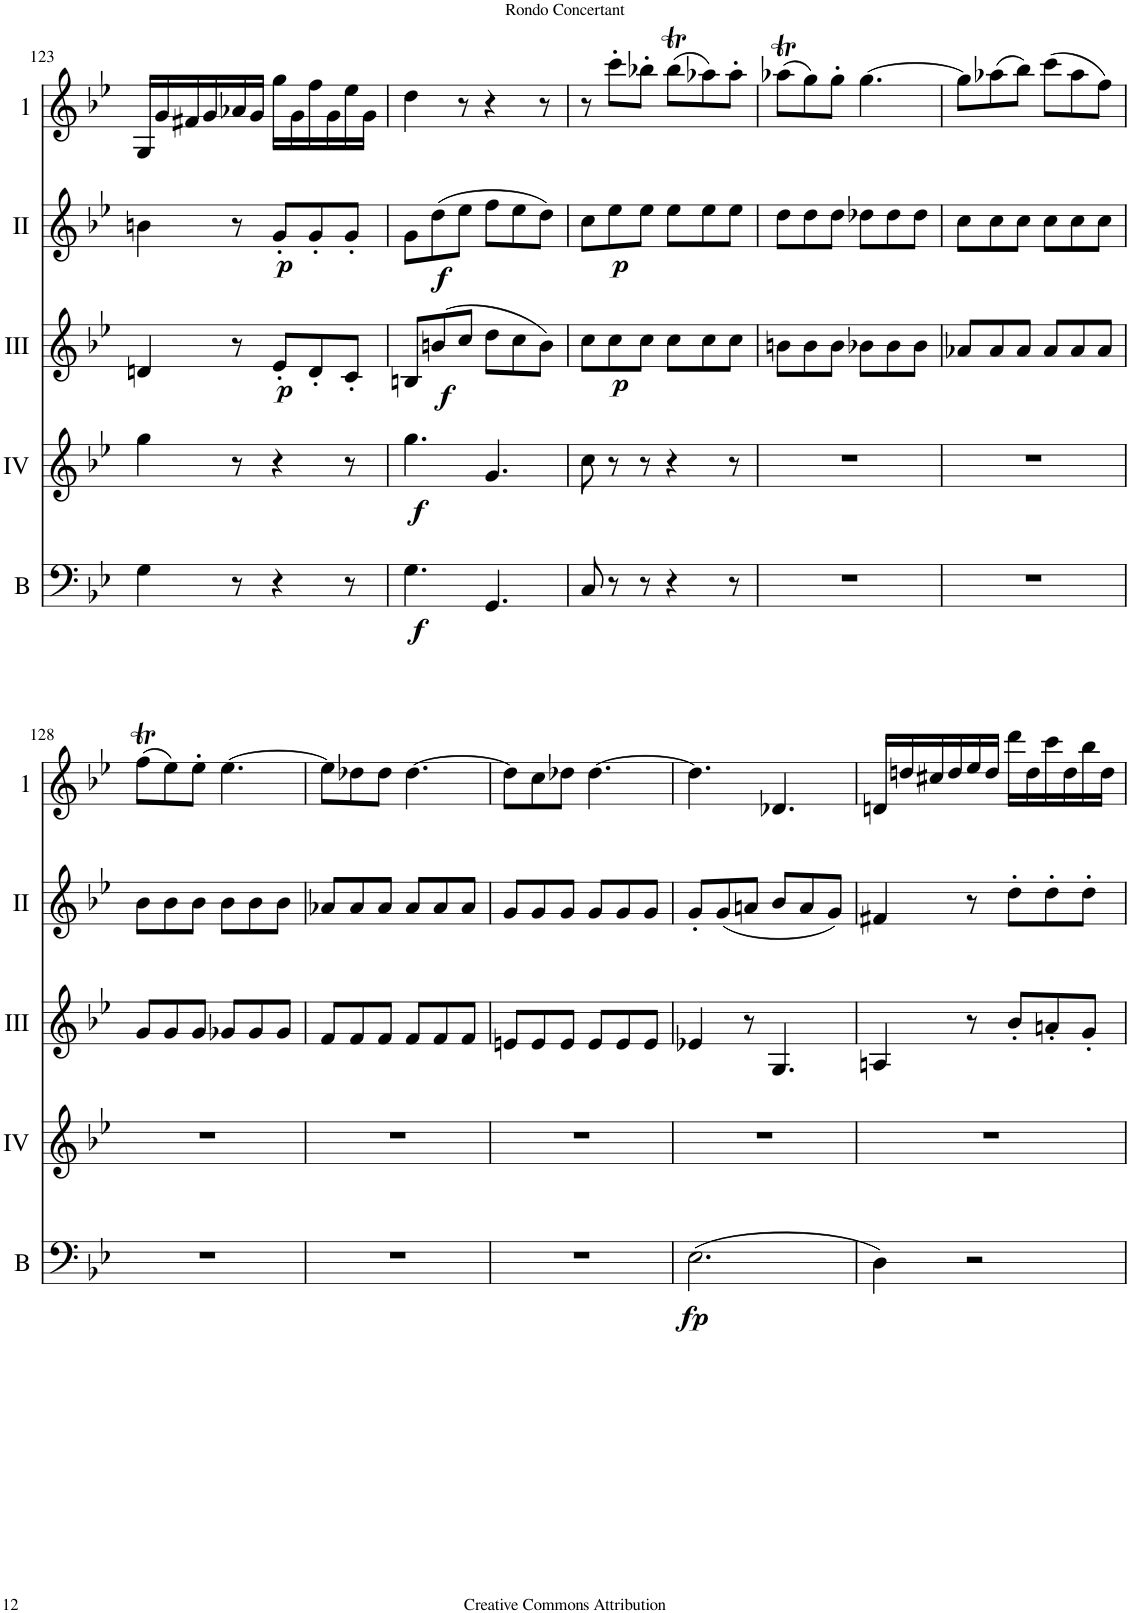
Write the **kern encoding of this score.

**kern	**dynam	**kern	**dynam	**kern	**dynam	**kern	**dynam	**kern
*part5	*part5	*part4	*part4	*part3	*part3	*part2	*part2	*part1
*staff5	*staff5	*staff4	*staff4	*staff3	*staff3	*staff2	*staff2	*staff1
*I"Basson	*	*I"Acc. 4	*	*I"Acc. 3	*	*I"Acc. 2	*	*I"Acc. 1
*I'B	*	*	*	*	*	*	*	*
!!LO:PB:g=z
*clefF4	*	*clefG2	*	*clefG2	*	*clefG2	*	*clefG2
*Trd7c12	*	*Trd7c12	*	*	*	*	*	*
*k[b-e-]	*	*k[b-e-]	*	*k[b-e-]	*	*k[b-e-]	*	*k[b-e-]
*M6/8	*	*M6/8	*	*M6/8	*	*M6/8	*	*M6/8
=123	=123	=123	=123	=123	=123	=123	=123	=123
4G\	.	4gg\	.	4dn/	.	4bn\	.	16G/LL
.	.	.	.	.	.	.	.	16g/
.	.	.	.	.	.	.	.	16f#X/
.	.	.	.	.	.	.	.	16g/
8r	.	8r	.	8r	.	8r	.	16a-X/
.	.	.	.	.	.	.	.	16g/JJ
!	!	!	!	!	!LO:DY:b	!	!LO:DY:b	!
4r	.	4r	.	8e-'/L	p	8g'/L	p	16gg\LL
.	.	.	.	.	.	.	.	16g\
.	.	.	.	8d'/	.	8g'/	.	16ff\
.	.	.	.	.	.	.	.	16g\
8r	.	8r	.	8c'/J	.	8g'/J	.	16ee-\
.	.	.	.	.	.	.	.	16g\JJ
=124	=124	=124	=124	=124	=124	=124	=124	=124
!	!LO:DY:b	!	!LO:DY:b	!	!	!	!	!
4.G\	f	4.gg\	f	8Bn/L	.	8g\L	.	4dd\
!	!	!	!	!	!LO:DY:b	!	!LO:DY:b	!
.	.	.	.	(8bn/	f	(8dd\	f	.
.	.	.	.	8cc/J	.	8ee-\J	.	8r
4.GG/	.	4.g/	.	8dd\L	.	8ff\L	.	4r
.	.	.	.	8cc\	.	8ee-\	.	.
.	.	.	.	8b\J)	.	8dd\J)	.	8r
=125	=125	=125	=125	=125	=125	=125	=125	=125
8C/	.	8cc\	.	8cc\L	.	8cc\L	.	8r
!	!	!	!	!	!LO:DY:b	!	!LO:DY:b	!
8r	.	8r	.	8cc\	p	8ee-\	p	8ccc'\L
8r	.	8r	.	8cc\J	.	8ee-\J	.	8bb-X'\J
4r	.	4r	.	8cc\L	.	8ee-\L	.	(8bb-T\L
.	.	.	.	8cc\	.	8ee-\	.	8aa-X\)
8r	.	8r	.	8cc\J	.	8ee-\J	.	8aa-'\J
=126	=126	=126	=126	=126	=126	=126	=126	=126
2.r	.	2.r	.	8bn\L	.	8dd\L	.	(8aa-XT\L
.	.	.	.	8b\	.	8dd\	.	8gg\)
.	.	.	.	8b\J	.	8dd\J	.	8gg'\J
.	.	.	.	8b-X\L	.	8dd-X\L	.	[4.gg\
.	.	.	.	8b-\	.	8dd-\	.	.
.	.	.	.	8b-\J	.	8dd-\J	.	.
=127	=127	=127	=127	=127	=127	=127	=127	=127
2.r	.	2.r	.	8a-X/L	.	8cc\L	.	8gg\L]
.	.	.	.	8a-/	.	8cc\	.	(8aa-X\
.	.	.	.	8a-/J	.	8cc\J	.	8bb-\J)
.	.	.	.	8a-/L	.	8cc\L	.	(8ccc\L
.	.	.	.	8a-/	.	8cc\	.	8aa-\
.	.	.	.	8a-/J	.	8cc\J	.	8ff\J)
!!LO:LB:g=z
=128	=128	=128	=128	=128	=128	=128	=128	=128
2.r	.	2.r	.	8g/L	.	8b-\L	.	(8ffT\L
.	.	.	.	8g/	.	8b-\	.	8ee-\)
.	.	.	.	8g/J	.	8b-\J	.	8ee-'\J
.	.	.	.	8g-X/L	.	8b-\L	.	[4.ee-\
.	.	.	.	8g-/	.	8b-\	.	.
.	.	.	.	8g-/J	.	8b-\J	.	.
=129	=129	=129	=129	=129	=129	=129	=129	=129
2.r	.	2.r	.	8f/L	.	8a-X/L	.	8ee-\L]
.	.	.	.	8f/	.	8a-/	.	8dd-X\
.	.	.	.	8f/J	.	8a-/J	.	8dd-\J
.	.	.	.	8f/L	.	8a-/L	.	[4.dd-\
.	.	.	.	8f/	.	8a-/	.	.
.	.	.	.	8f/J	.	8a-/J	.	.
=130	=130	=130	=130	=130	=130	=130	=130	=130
2.r	.	2.r	.	8en/L	.	8g/L	.	8dd-\L]
.	.	.	.	8e/	.	8g/	.	8cc\
.	.	.	.	8e/J	.	8g/J	.	8dd-X\J
.	.	.	.	8e/L	.	8g/L	.	[4.dd-\
.	.	.	.	8e/	.	8g/	.	.
.	.	.	.	8e/J	.	8g/J	.	.
=131	=131	=131	=131	=131	=131	=131	=131	=131
!	!LO:DY:b	!	!	!	!	!	!	!
(2.E-\	fp	2.r	.	4e-X/	.	8g'/L	.	4.dd-\]
.	.	.	.	.	.	(8g/	.	.
.	.	.	.	8r	.	8an/J	.	.
.	.	.	.	4.G/	.	8b-/L	.	4.d-X/
.	.	.	.	.	.	8a/	.	.
.	.	.	.	.	.	8g/J)	.	.
=132	=132	=132	=132	=132	=132	=132	=132	=132
4D\)	.	2.r	.	4An/	.	4f#X/	.	16dn/LL
.	.	.	.	.	.	.	.	16ddn/
.	.	.	.	.	.	.	.	16cc#X/
.	.	.	.	.	.	.	.	16dd/
2r	.	.	.	8r	.	8r	.	16ee-/
.	.	.	.	.	.	.	.	16dd/JJ
.	.	.	.	8b-'/L	.	8dd'\L	.	16ddd\LL
.	.	.	.	.	.	.	.	16dd\
.	.	.	.	8an'/	.	8dd'\	.	16ccc\
.	.	.	.	.	.	.	.	16dd\
.	.	.	.	8g'/J	.	8dd'\J	.	16bb-\
.	.	.	.	.	.	.	.	16dd\JJ
=	=	=	=	=	=	=	=	=
*-	*-	*-	*-	*-	*-	*-	*-	*-
